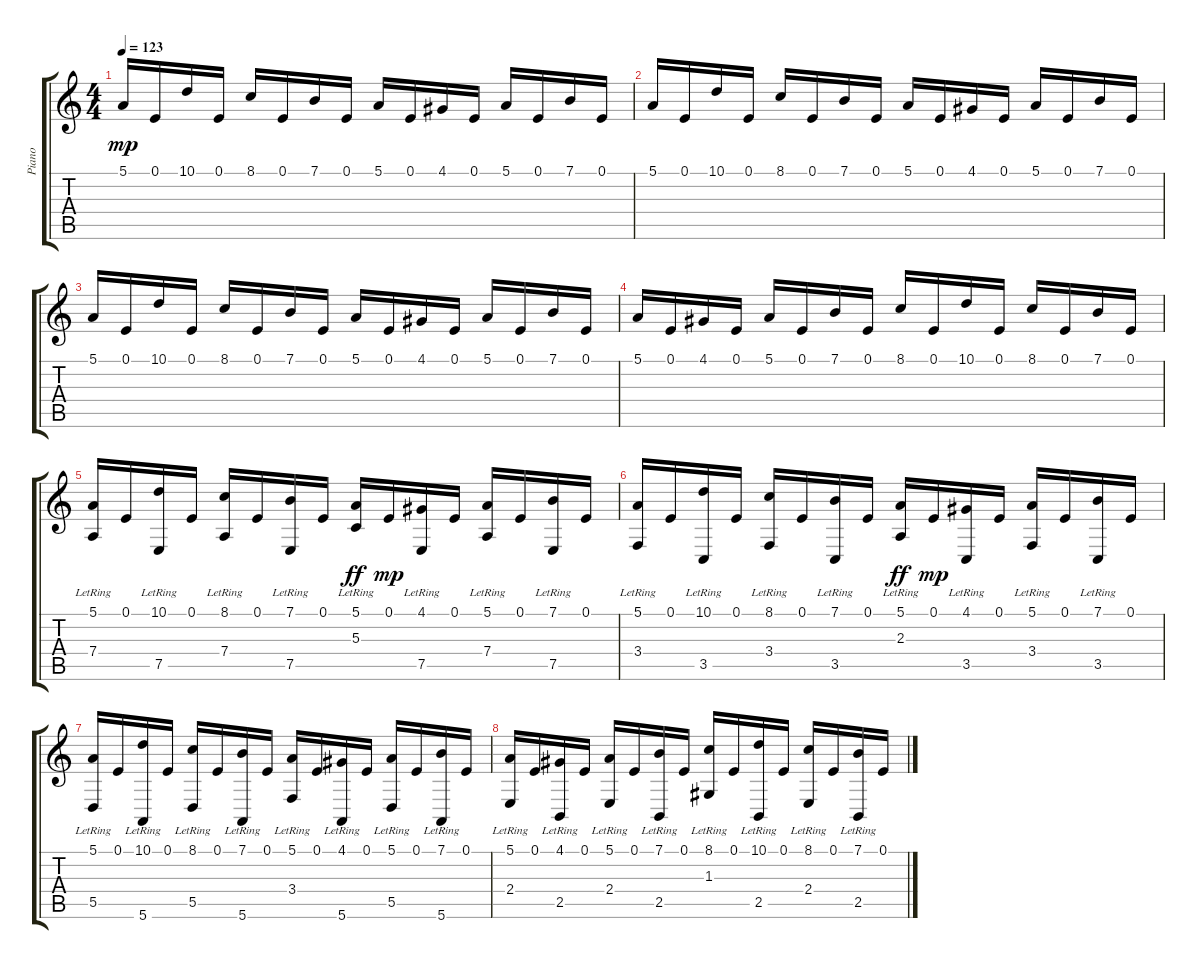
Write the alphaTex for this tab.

\track ("Piano" "Piano") {instrument acousticgrandpiano}
\staff {score tabs}
\tuning (E4 B3 G3 D3 A2 E2) {hide}
\ts (4 4)
\tempo 123
\clef g2
\ks c
5.1.16{dy mp instrument acousticgrandpiano} 0.1.16 10.1.16 0.1.16 8.1.16 0.1.16 7.1.16 0.1.16 5.1.16 0.1.16 4.1.16 0.1.16 5.1.16 0.1.16 7.1.16 0.1.16 |
5.1.16 0.1.16 10.1.16 0.1.16 8.1.16 0.1.16 7.1.16 0.1.16 5.1.16 0.1.16 4.1.16 0.1.16 5.1.16 0.1.16 7.1.16 0.1.16 |
5.1.16 0.1.16 10.1.16 0.1.16 8.1.16 0.1.16 7.1.16 0.1.16 5.1.16 0.1.16 4.1.16 0.1.16 5.1.16 0.1.16 7.1.16 0.1.16 |
5.1.16 0.1.16 4.1.16 0.1.16 5.1.16 0.1.16 7.1.16 0.1.16 8.1.16 0.1.16 10.1.16 0.1.16 8.1.16 0.1.16 7.1.16 0.1.16 |
(5.1 7.4{lr}).16 0.1.16 (10.1 7.5{lr}).16 0.1.16 (8.1 7.4{lr}).16 0.1.16 (7.1 7.5{lr}).16 0.1.16 (5.1 5.3{lr}).16{dy ff} 0.1.16{dy mp} (4.1 7.5{lr}).16 0.1.16 (5.1 7.4{lr}).16 0.1.16 (7.1 7.5{lr}).16 0.1.16 |
(5.1 3.4{lr}).16 0.1.16 (10.1 3.5{lr}).16 0.1.16 (8.1 3.4{lr}).16 0.1.16 (7.1 3.5{lr}).16 0.1.16 (5.1 2.3{lr}).16{dy ff} 0.1.16{dy mp} (4.1 3.5{lr}).16 0.1.16 (5.1 3.4{lr}).16 0.1.16 (7.1 3.5{lr}).16 0.1.16 |
(5.1 5.5{lr}).16 0.1.16 (10.1 5.6{lr}).16 0.1.16 (8.1 5.5{lr}).16 0.1.16 (7.1 5.6{lr}).16 0.1.16 (5.1 3.4{lr}).16 0.1.16 (4.1 5.6{lr}).16 0.1.16 (5.1 5.5{lr}).16 0.1.16 (7.1 5.6{lr}).16 0.1.16 |
(5.1 2.4{lr}).16 0.1.16 (4.1 2.5{lr}).16 0.1.16 (5.1 2.4{lr}).16 0.1.16 (7.1 2.5{lr}).16 0.1.16 (8.1 1.3{lr}).16 0.1.16 (10.1 2.5{lr}).16 0.1.16 (8.1 2.4{lr}).16 0.1.16 (7.1 2.5{lr}).16 0.1.16
